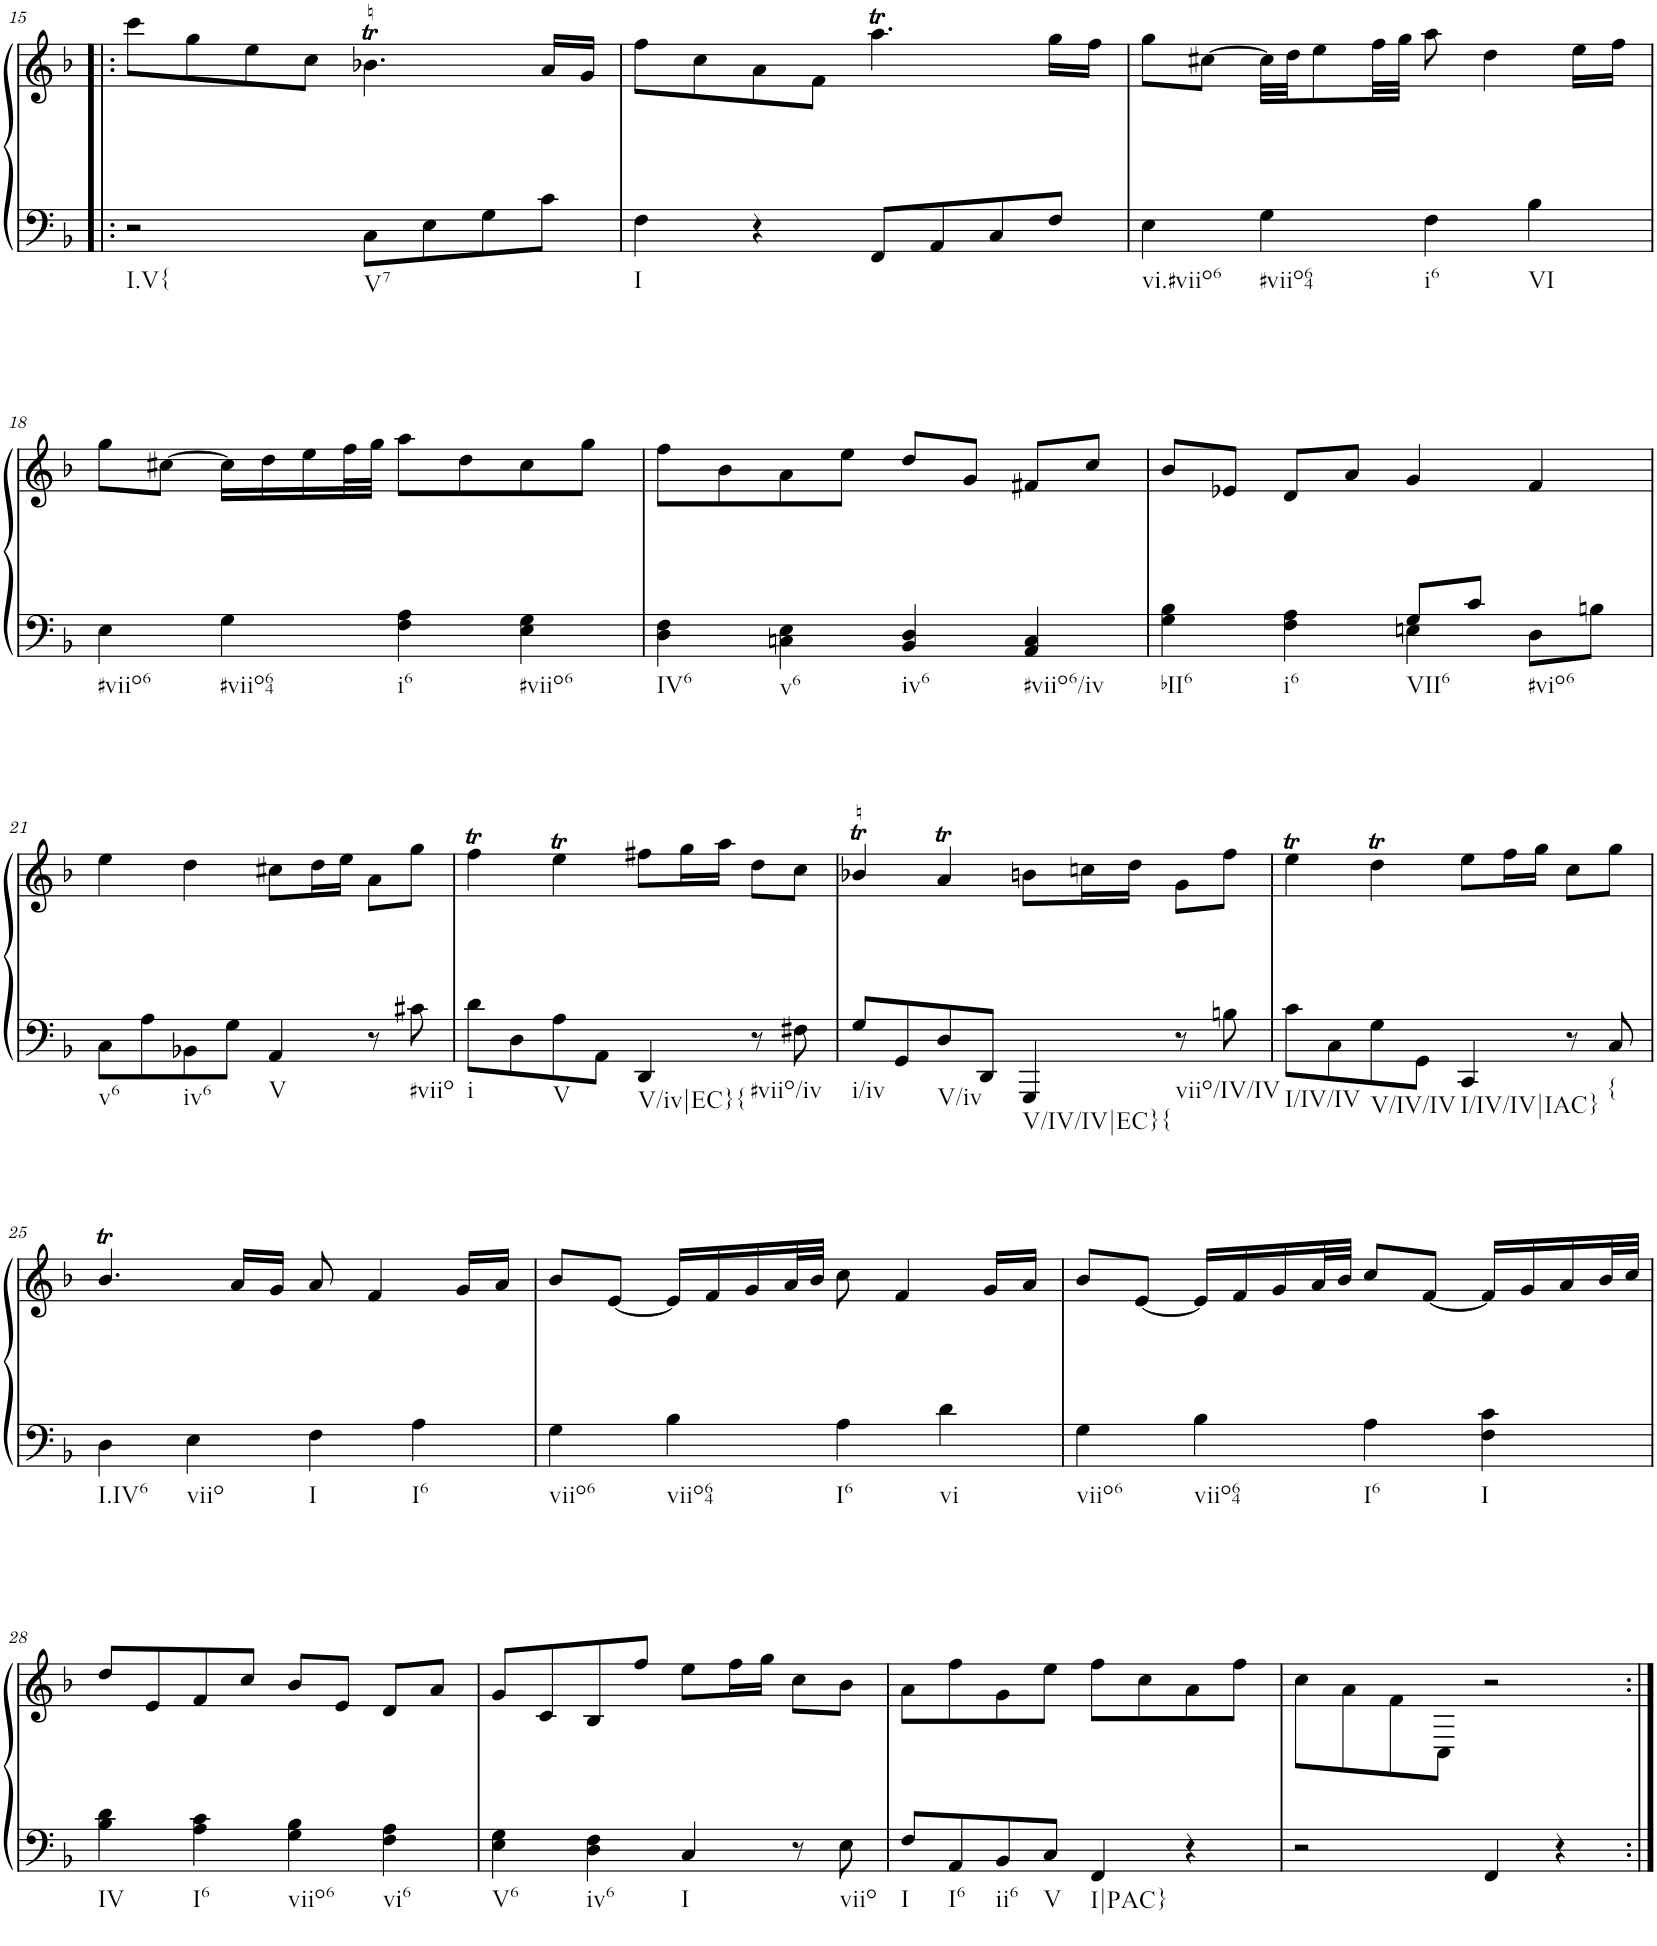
**kern	**kern
*part1	*part1
*staff2	*staff1
*I"Piano	*
*I'Pno.	*
!!LO:PB:g=z
*clefF4	*clefG2
*k[b-]	*k[b-]
*M4/4	*M4/4
*met(c)	*met(c)
=15!|:	=15!|:
!LO:TX:b:t=I.V{	!
2r	8ccc\L
.	8gg\
.	8ee\
.	8cc\J
!LO:TX:b:t=V7	!
8C\L	4.b-XT\
8E\	.
8G\	.
8c\J	16a/LL
.	16g/JJ
=16	=16
!LO:TX:b:t=I	!
4F\	8ff\L
.	8cc\
4r	8a\
.	8f\J
8FF/L	4.aat\
8AA/	.
8C/	.
8F/J	16gg\LL
.	16ff\JJ
=17	=17
!LO:TX:b:t=vi.#viio6	!
4E\	8gg\L
.	[8cc#X\J
!LO:TX:b:t=#viio64	!
4G\	32cc#\LLL]
.	32dd\JJ
.	8ee\
.	32ff\LL
.	32gg\JJJ
!LO:TX:b:t=i6	!
4F\	8aa\
.	4dd\
!LO:TX:b:t=VI	!
4B-\	.
.	16ee\LL
.	16ff\JJ
!!LO:LB:g=z
=18	=18
!LO:TX:b:t=#viio6	!
4E\	8gg\L
.	[8cc#X\J
!LO:TX:b:t=#viio64	!
4G\	16cc#\LL]
.	16dd\
.	16ee\
.	32ff\L
.	32gg\JJJ
!LO:TX:b:t=i6	!
4F\ 4A\	8aa\L
.	8dd\
!LO:TX:b:t=#viio6	!
4E\ 4G\	8cc#\
.	8gg\J
=19	=19
!LO:TX:b:t=IV6	!
4D\ 4F\	8ff\L
.	8b-\
!LO:TX:b:t=v6	!
4Cn\ 4E\	8a\
.	8ee\J
!LO:TX:b:t=iv6	!
4BB-/ 4D/	8dd/L
.	8g/J
!LO:TX:b:t=#viio6/iv	!
4AA/ 4C/	8f#X/L
.	8cc/J
=20	=20
*^	*
!LO:TX:b:t=bII6	!	!
4G\ 4B-\	2ryy	8b-/L
.	.	8e-X/J
!LO:TX:b:t=i6	!	!
4F\ 4A\	.	8d/L
.	.	8a/J
!LO:TX:b:t=VII6	!	!
8G/L	4En\	4g/
8c/J	.	.
!LO:TX:b:t=#vio6	!	!
8D\L	4ryy	4f/
8Bn\J	.	.
*v	*v	*
!!LO:LB:g=z
=21	=21
!LO:TX:b:t=v6	!
8C\L	4ee\
8A\	.
!LO:TX:b:t=iv6	!
8BB-X\	4dd\
8G\J	.
!LO:TX:b:t=V	!
4AA/	8cc#X\L
.	16dd\L
.	16ee\JJ
8r	8a\L
!LO:TX:b:t=#viio	!
8c#X\	8gg\J
=22	=22
!LO:TX:b:t=i	!
8d\L	4ffT\
8D\	.
!LO:TX:b:t=V	!
8A\	4eet\
8AA\J	.
!LO:TX:b:t=V/iv|EC}{	!
4DD/	8ff#X\L
.	16gg\L
.	16aa\JJ
!LO:TX:b:t=#viio/iv	!
8r	8dd\L
8F#X\	8cc\J
=23	=23
!LO:TX:b:t=i/iv	!
8G/L	4b-XT/
8GG/	.
!LO:TX:b:t=V/iv	!
8D/	4at/
8DD/J	.
!LO:TX:b:t=V/IV/IV|EC}{	!
4GGG/	8bn\L
.	16ccn\L
.	16dd\JJ
!LO:TX:b:t=viio/IV/IV	!
8r	8g\L
8Bn\	8ff\J
=24	=24
!LO:TX:b:t=I/IV/IV	!
8c\L	4eet\
8C\	.
!LO:TX:b:t=V/IV/IV	!
8G\	4ddT\
8GG\J	.
!LO:TX:b:t=I/IV/IV|IAC}	!
4CC/	8ee\L
.	16ff\L
.	16gg\JJ
8r	8cc\L
!LO:TX:b:t={	!
8C/	8gg\J
!!LO:LB:g=z
=25	=25
!LO:TX:b:t=I.IV6	!
4D\	4.b-T/
!LO:TX:b:t=viio	!
4E\	.
.	16a/LL
.	16g/JJ
!LO:TX:b:t=I	!
4F\	8a/
.	4f/
!LO:TX:b:t=I6	!
4A\	.
.	16g/LL
.	16a/JJ
=26	=26
!LO:TX:b:t=viio6	!
4G\	8b-/L
.	[8e/J
!LO:TX:b:t=viio64	!
4B-\	16e/LL]
.	16f/
.	16g/
.	32a/L
.	32b-/JJJ
!LO:TX:b:t=I6	!
4A\	8cc\
.	4f/
!LO:TX:b:t=vi	!
4d\	.
.	16g/LL
.	16a/JJ
=27	=27
!LO:TX:b:t=viio6	!
4G\	8b-/L
.	[8e/J
!LO:TX:b:t=viio64	!
4B-\	16e/LL]
.	16f/
.	16g/
.	32a/L
.	32b-/JJJ
!LO:TX:b:t=I6	!
4A\	8cc/L
.	[8f/J
!LO:TX:b:t=I	!
4F\ 4c\	16f/LL]
.	16g/
.	16a/
.	32b-/L
.	32cc/JJJ
!!LO:LB:g=z
=28	=28
!LO:TX:b:t=IV	!
4B-\ 4d\	8dd/L
.	8e/
!LO:TX:b:t=I6	!
4A\ 4c\	8f/
.	8cc/J
!LO:TX:b:t=viio6	!
4G\ 4B-\	8b-/L
.	8e/J
!LO:TX:b:t=vi6	!
4F\ 4A\	8d/L
.	8a/J
=29	=29
!LO:TX:b:t=V6	!
4E\ 4G\	8g/L
.	8c/
!LO:TX:b:t=iv6	!
4D\ 4F\	8B-/
.	8ff/J
!LO:TX:b:t=I	!
4C/	8ee\L
.	16ff\L
.	16gg\JJ
8r	8cc\L
!LO:TX:b:t=viio	!
8E\	8b-\J
=30	=30
!LO:TX:b:t=I	!
8F/L	8a\L
!LO:TX:b:t=I6	!
8AA/	8ff\
!LO:TX:b:t=ii6	!
8BB-/	8g\
!LO:TX:b:t=V	!
8C/J	8ee\J
!LO:TX:b:t=I|PAC}	!
4FF/	8ff\L
.	8cc\
4r	8a\
.	8ff\J
=31	=31
2r	8cc\L
.	8a\
.	8f\
.	8C\J
4FF/	2r
4r	.
=:|!	=:|!
*-	*-
